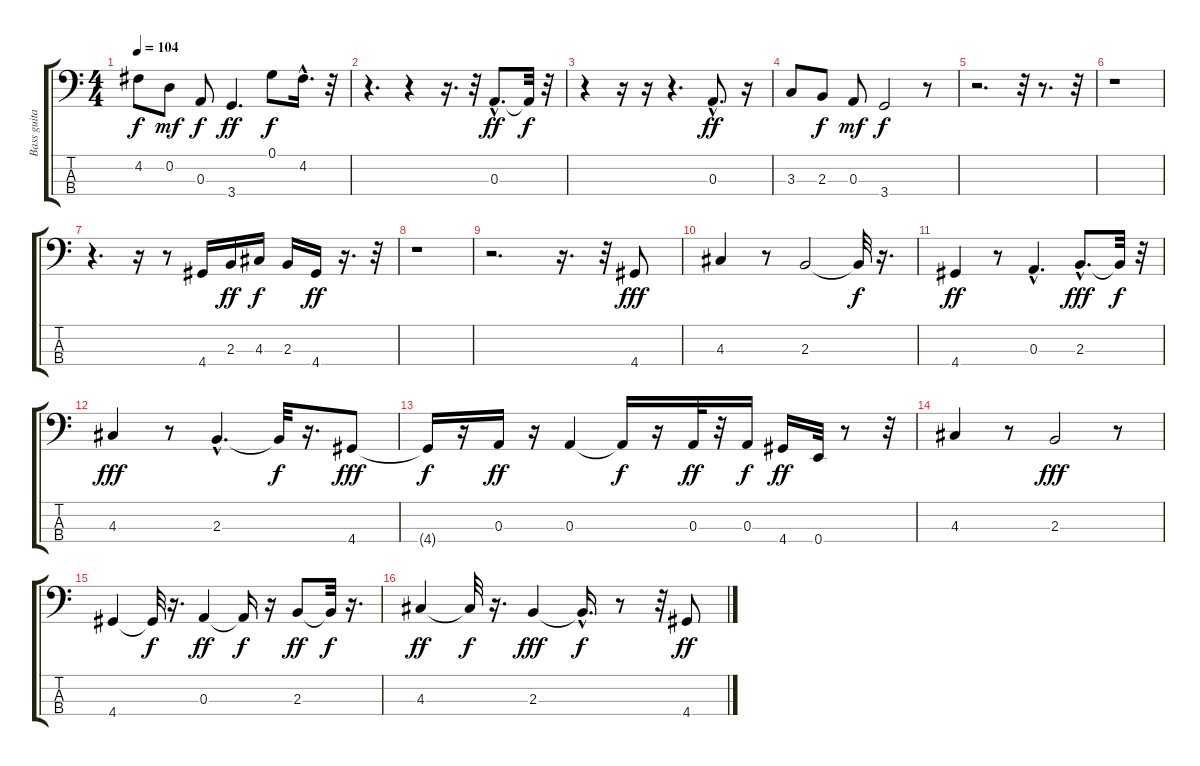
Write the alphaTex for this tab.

\track ("Bass guitar" "Bass guita") {instrument electricbassfinger}
\staff {score tabs}
\tuning (G2 D2 A1 E1) {hide}
\ts (4 4)
\tempo 104
\clef f4
\ks c
4.2.8{dy f} 0.2.8{dy mf} 0.3.8{dy f} 3.4.4{d dy ff} 0.1.8{dy f} 4.2{hac}.16{d} r.32 |
r.4{d} r.4 r.16{d} r.32 0.3{hac}.8{d dy ff} 0.3{t}.32{dy f} r.32 |
r.4 r.16 r.16 r.4{d} 0.3{hac}.8{d dy ff} r.16 |
3.3.8 2.3.8{dy f} 0.3.8{dy mf} 3.4.2{dy f} r.8 |
r.2{d} r.32 r.8{d} r.32 |
r.1 |
r.4{d} r.16 r.8 4.4.16 2.3.16{dy ff} 4.3.16{dy f} 2.3.16 4.4.16{dy ff} r.16{d} r.32 |
r.1 |
r.2{d} r.16{d} r.32 4.4.8{dy fff} |
4.3.4 r.8 2.3.2 2.3{t}.32{dy f} r.16{d} |
4.4.4{dy ff} r.8 0.3{hac}.4{d} 2.3{hac}.8{d dy fff} 2.3{t}.32{dy f} r.32 |
4.3.4{dy fff} r.8 2.3{hac}.4{d} 2.3{t}.32{dy f} r.16{d} 4.4.8{dy fff} |
4.4{t}.16{dy f} r.16 0.3.16{dy ff} r.16 0.3.4 0.3{t}.16{dy f} r.16 0.3.32{dy ff} r.32 0.3.16{dy f} 4.4.16{dy ff} 0.4.32 r.8 r.32 |
4.3.4 r.8 2.3.2{dy fff} r.8 |
4.4.4 4.4{t}.32{dy f} r.16{d} 0.3.4{dy ff} 0.3{t}.16{dy f} r.16 2.3.8{dy ff} 2.3{t}.32{dy f} r.16{d} |
4.3.4{dy ff} 4.3{t}.32{dy f} r.16{d} 2.3.4{dy fff} 2.3{hac t}.16{d dy f} r.8 r.32 4.4.8{dy ff}
